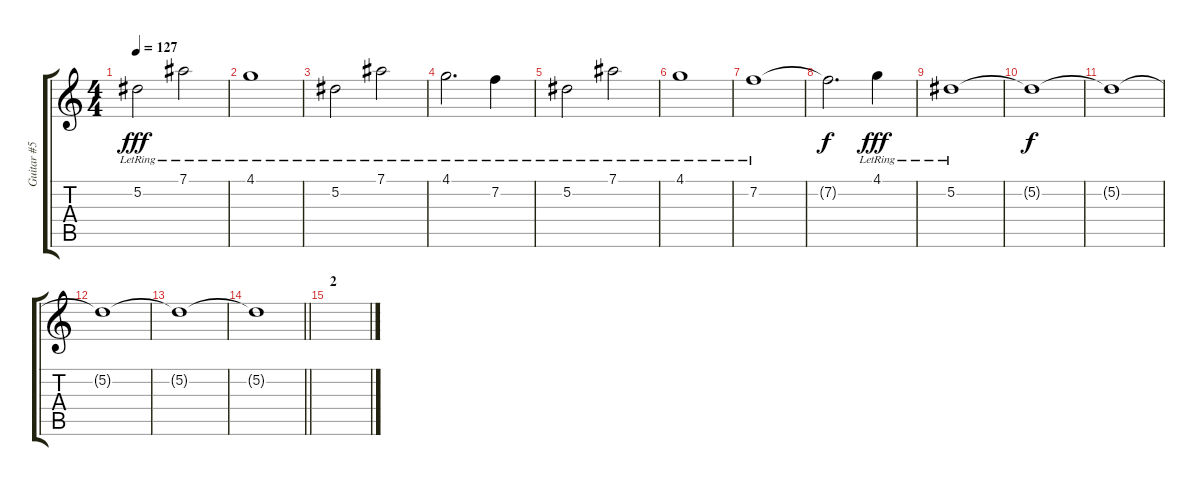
\track ("Guitar #5" "Guitar #5") {instrument electricguitarclean}
\staff {score tabs}
\tuning (Eb4 Bb3 Gb3 Db3 Ab2 Db2) {hide}
\ts (4 4)
\tempo 127
\clef g2
\ks c
5.2{lr}.2{dy fff} 7.1{lr}.2 |
4.1{lr}.1 |
5.2{lr}.2 7.1{lr}.2 |
4.1{lr}.2{d} 7.2{lr}.4 |
5.2{lr}.2 7.1{lr}.2 |
4.1{lr}.1 |
7.2{lr}.1 |
7.2{t}.2{d dy f} 4.1{lr}.4{dy fff} |
5.2{lr}.1 |
5.2{t}.1{dy f} |
5.2{t}.1 |
5.2{t}.1 |
5.2{t}.1 |
\barLineRight lightlight
5.2{t}.1 |
\section ("" "2")
